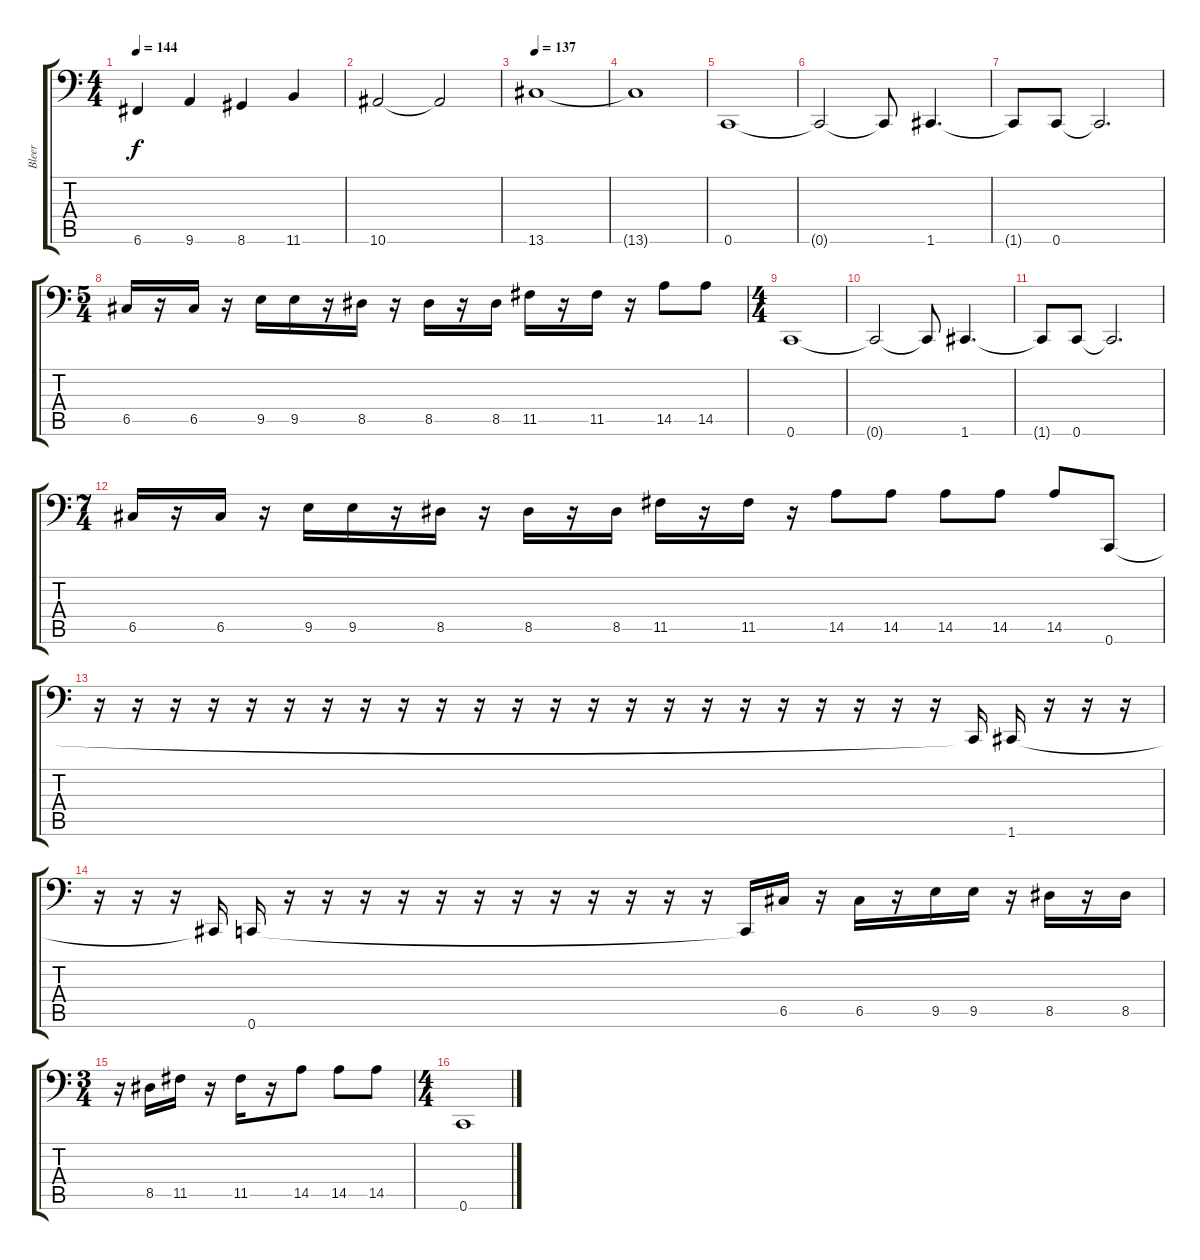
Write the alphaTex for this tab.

\track ("Bleer" "Bleer") {instrument electricbasspick}
\staff {score tabs}
\tuning (D3 A2 F2 C2 G1 C1) {hide}
\ts (4 4)
\tempo 144
\clef f4
\ks c
6.6.4{dy f} 9.6.4 8.6.4 11.6.4 |
10.6.2 10.6{t}.2 |
\tempo 137
13.6.1 |
13.6{t}.1 |
0.6.1 |
0.6{t}.2 0.6{t}.8 1.6.4{d} |
1.6{t}.8 0.6.8 0.6{t}.2{d} |
\ts (5 4)
6.5.16 r.16 6.5.16 r.16 9.5.16 9.5.16 r.16 8.5.16 r.16 8.5.16 r.16 8.5.16 11.5.16 r.16 11.5.16 r.16 14.5.8 14.5.8 |
\ts (4 4)
0.6.1 |
0.6{t}.2 0.6{t}.8 1.6.4{d} |
1.6{t}.8 0.6.8 0.6{t}.2{d} |
\ts (7 4)
6.5.16 r.16 6.5.16 r.16 9.5.16 9.5.16 r.16 8.5.16 r.16 8.5.16 r.16 8.5.16 11.5.16 r.16 11.5.16 r.16 14.5.8 14.5.8 14.5.8 14.5.8 14.5.8 0.6.8 |
r.16 r.16 r.16 r.16 r.16 r.16 r.16 r.16 r.16 r.16 r.16 r.16 r.16 r.16 r.16 r.16 r.16 r.16 r.16 r.16 r.16 r.16 r.16 0.6{t}.16 1.6.16 r.16 r.16 r.16 |
r.16 r.16 r.16 1.6{t}.16 0.6.16 r.16 r.16 r.16 r.16 r.16 r.16 r.16 r.16 r.16 r.16 r.16 r.16 0.6{t}.16 6.5.16 r.16 6.5.16 r.16 9.5.16 9.5.16 r.16 8.5.16 r.16 8.5.16 |
\ts (3 4)
r.16 8.5.16 11.5.16 r.16 11.5.16 r.16 14.5.8 14.5.8 14.5.8 |
\ts (4 4)
0.6.1
